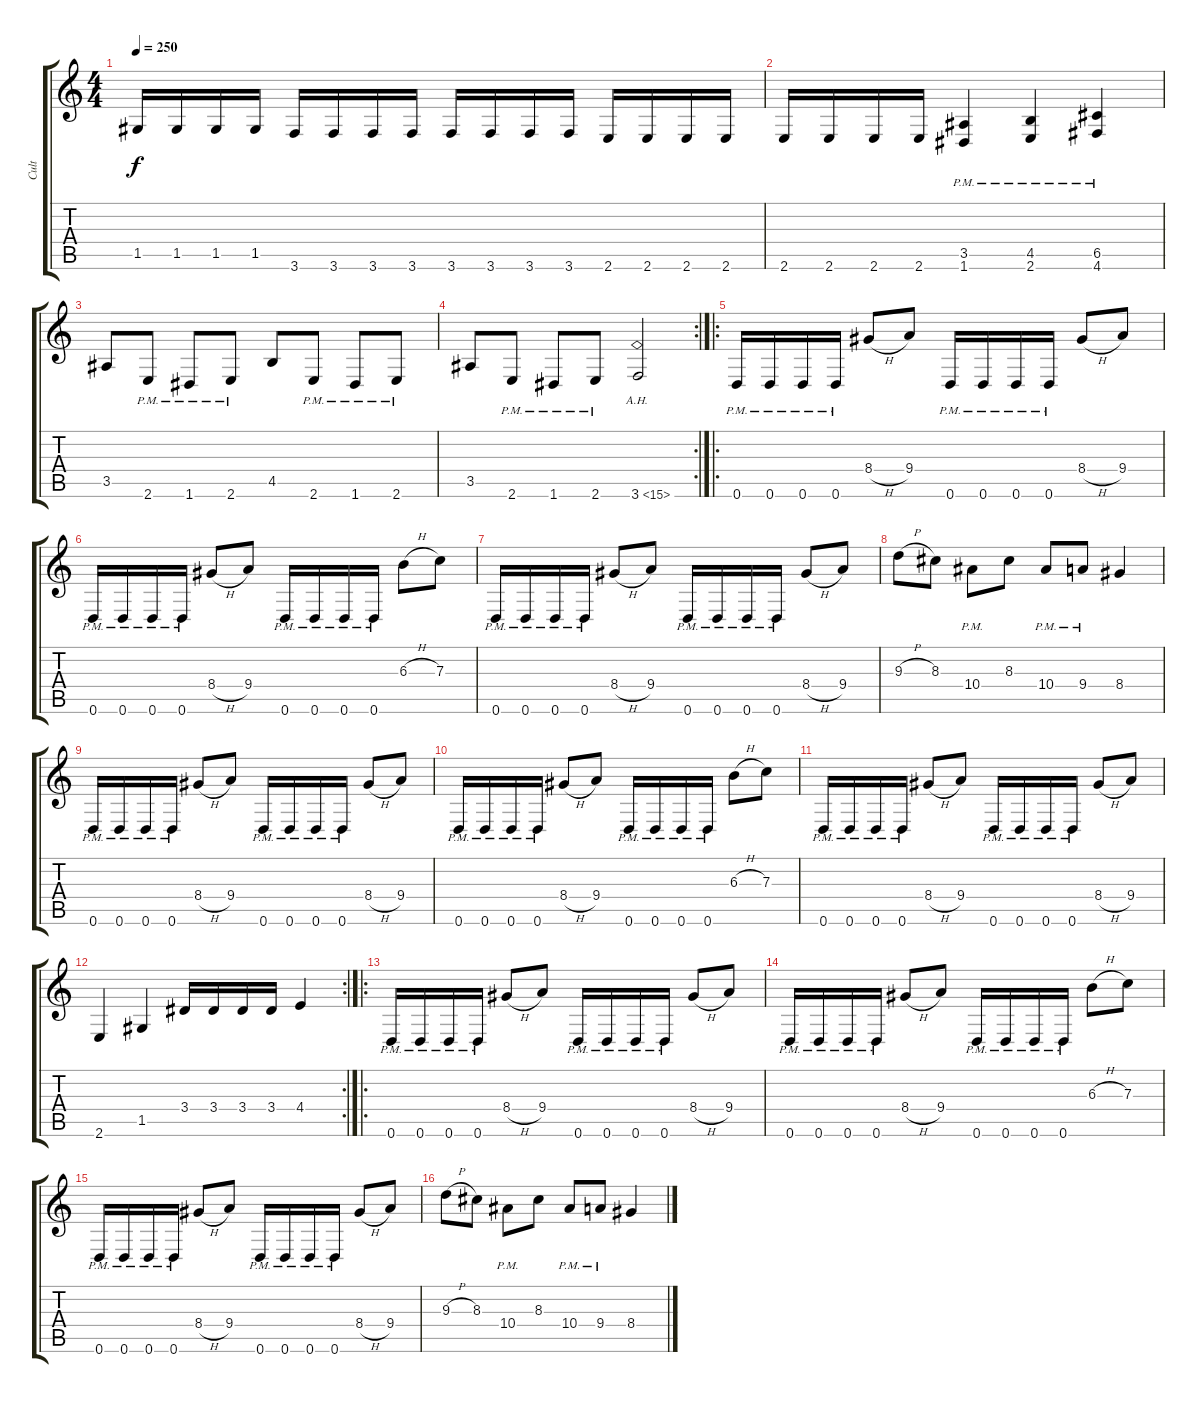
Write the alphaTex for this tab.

\track ("Cult" "Cult") {instrument overdrivenguitar}
\staff {score tabs}
\tuning (D4 A3 F3 C3 G2 D2) {hide}
\ts (4 4)
\tempo 250
\clef g2
\ks c
1.5.16{dy f} 1.5.16 1.5.16 1.5.16 3.6.16 3.6.16 3.6.16 3.6.16 3.6.16 3.6.16 3.6.16 3.6.16 2.6.16 2.6.16 2.6.16 2.6.16 |
2.6.16 2.6.16 2.6.16 2.6.16 (3.5{pm} 1.6{pm}).4 (4.5{pm} 2.6{pm}).4 (6.5{pm} 4.6{pm}).4 |
3.5.8 2.6{pm}.8 1.6{pm}.8 2.6{pm}.8 4.5.8 2.6{pm}.8 1.6{pm}.8 2.6{pm}.8 |
\rc 2
3.5.8 2.6{pm}.8 1.6{pm}.8 2.6{pm}.8 3.6{ah 12}.2 |
\ro
0.6{pm}.16 0.6{pm}.16 0.6{pm}.16 0.6{pm}.16 8.4{h}.8 9.4.8 0.6{pm}.16 0.6{pm}.16 0.6{pm}.16 0.6{pm}.16 8.4{h}.8 9.4.8 |
0.6{pm}.16 0.6{pm}.16 0.6{pm}.16 0.6{pm}.16 8.4{h}.8 9.4.8 0.6{pm}.16 0.6{pm}.16 0.6{pm}.16 0.6{pm}.16 6.3{h}.8 7.3.8 |
0.6{pm}.16 0.6{pm}.16 0.6{pm}.16 0.6{pm}.16 8.4{h}.8 9.4.8 0.6{pm}.16 0.6{pm}.16 0.6{pm}.16 0.6{pm}.16 8.4{h}.8 9.4.8 |
9.3{h}.8 8.3.8 10.4{pm}.8 8.3.8 10.4{pm}.8 9.4{pm}.8 8.4.4 |
0.6{pm}.16 0.6{pm}.16 0.6{pm}.16 0.6{pm}.16 8.4{h}.8 9.4.8 0.6{pm}.16 0.6{pm}.16 0.6{pm}.16 0.6{pm}.16 8.4{h}.8 9.4.8 |
0.6{pm}.16 0.6{pm}.16 0.6{pm}.16 0.6{pm}.16 8.4{h}.8 9.4.8 0.6{pm}.16 0.6{pm}.16 0.6{pm}.16 0.6{pm}.16 6.3{h}.8 7.3.8 |
0.6{pm}.16 0.6{pm}.16 0.6{pm}.16 0.6{pm}.16 8.4{h}.8 9.4.8 0.6{pm}.16 0.6{pm}.16 0.6{pm}.16 0.6{pm}.16 8.4{h}.8 9.4.8 |
\rc 2
2.6.4 1.5.4 3.4.16 3.4.16 3.4.16 3.4.16 4.4.4 |
\ro
0.6{pm}.16 0.6{pm}.16 0.6{pm}.16 0.6{pm}.16 8.4{h}.8 9.4.8 0.6{pm}.16 0.6{pm}.16 0.6{pm}.16 0.6{pm}.16 8.4{h}.8 9.4.8 |
0.6{pm}.16 0.6{pm}.16 0.6{pm}.16 0.6{pm}.16 8.4{h}.8 9.4.8 0.6{pm}.16 0.6{pm}.16 0.6{pm}.16 0.6{pm}.16 6.3{h}.8 7.3.8 |
0.6{pm}.16 0.6{pm}.16 0.6{pm}.16 0.6{pm}.16 8.4{h}.8 9.4.8 0.6{pm}.16 0.6{pm}.16 0.6{pm}.16 0.6{pm}.16 8.4{h}.8 9.4.8 |
9.3{h}.8 8.3.8 10.4{pm}.8 8.3.8 10.4{pm}.8 9.4{pm}.8 8.4.4
